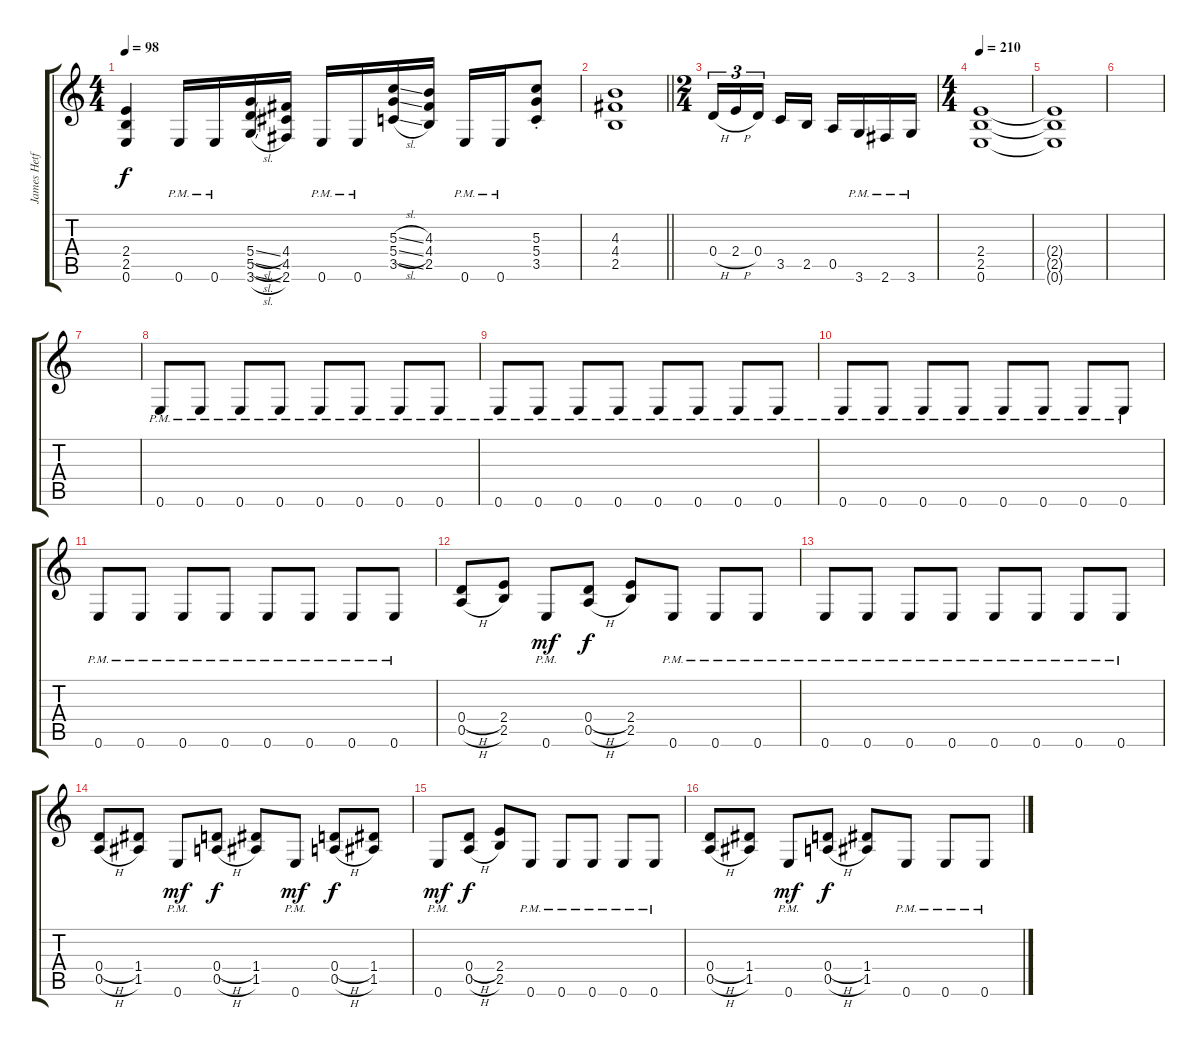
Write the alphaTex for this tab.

\track ("James Hetfield" "James Hetf") {instrument electricguitarclean}
\staff {score tabs}
\tuning (E4 B3 G3 D3 A2 E2) {hide}
\ts (4 4)
\tempo 98
\clef g2
\ks c
(2.4 2.5 0.6).4{dy f} 0.6{pm}.16 0.6{pm}.16 (5.4{sl} 5.5{sl} 3.6{sl}).16 (4.4 4.5 2.6).16 0.6{pm}.16 0.6{pm}.16 (5.3{sl} 5.4{sl} 3.5{sl}).16 (4.3 4.4 2.5).16 0.6{pm}.16 0.6{pm}.16 (5.3{st} 5.4{st} 3.5{st}).8 |
\barLineRight lightlight
(4.3 4.4 2.5).1 |
\ts (2 4)
0.4{h}.16{tu (3 2)} 2.4{h}.16{tu (3 2)} 0.4.16{tu (3 2) beam splitsecondary} 3.5.16 2.5.16 0.5.16 3.6{pm}.16 2.6{pm}.16 3.6{pm}.16 |
\ts (4 4)
\tempo 210
(2.4 2.5 0.6).1 |
(2.4{t} 2.5{t} 0.6{t}).1 |
|
|
0.6{pm}.8 0.6{pm}.8 0.6{pm}.8 0.6{pm}.8 0.6{pm}.8 0.6{pm}.8 0.6{pm}.8 0.6{pm}.8 |
0.6{pm}.8 0.6{pm}.8 0.6{pm}.8 0.6{pm}.8 0.6{pm}.8 0.6{pm}.8 0.6{pm}.8 0.6{pm}.8 |
0.6{pm}.8 0.6{pm}.8 0.6{pm}.8 0.6{pm}.8 0.6{pm}.8 0.6{pm}.8 0.6{pm}.8 0.6{pm}.8 |
0.6{pm}.8 0.6{pm}.8 0.6{pm}.8 0.6{pm}.8 0.6{pm}.8 0.6{pm}.8 0.6{pm}.8 0.6{pm}.8 |
(0.4{h} 0.5{h}).8 (2.4 2.5).8 0.6{pm}.8{dy mf} (0.4{h} 0.5{h}).8{dy f} (2.4 2.5).8 0.6{pm}.8 0.6{pm}.8 0.6{pm}.8 |
0.6{pm}.8 0.6{pm}.8 0.6{pm}.8 0.6{pm}.8 0.6{pm}.8 0.6{pm}.8 0.6{pm}.8 0.6{pm}.8 |
(0.4{h} 0.5{h}).8 (1.4 1.5).8 0.6{pm}.8{dy mf} (0.4{h} 0.5{h}).8{dy f} (1.4 1.5).8 0.6{pm}.8{dy mf} (0.4{h} 0.5{h}).8{dy f} (1.4 1.5).8 |
0.6{pm}.8{dy mf} (0.4{h} 0.5{h}).8{dy f} (2.4 2.5).8 0.6{pm}.8 0.6{pm}.8 0.6{pm}.8 0.6{pm}.8 0.6{pm}.8 |
(0.4{h} 0.5{h}).8 (1.4 1.5).8 0.6{pm}.8{dy mf} (0.4{h} 0.5{h}).8{dy f} (1.4 1.5).8 0.6{pm}.8 0.6{pm}.8 0.6{pm}.8
